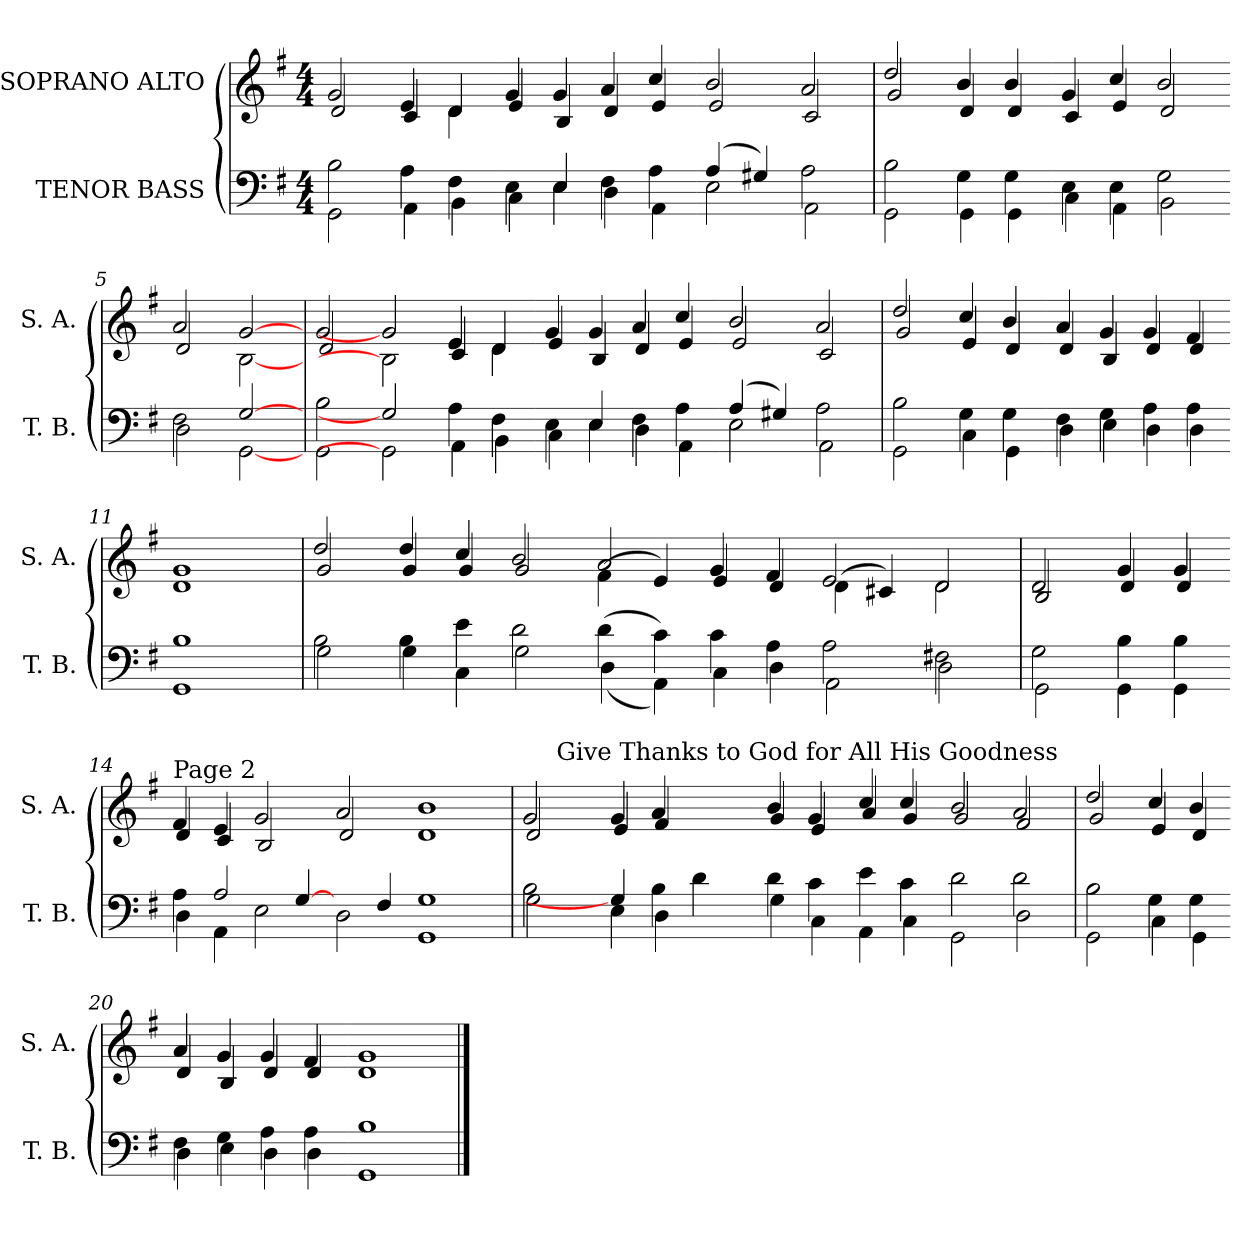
**kern	**kern
*part2	*part1
*staff2	*staff1
*I"TENOR BASS	*I"SOPRANO ALTO
*I'T. B.	*I'S. A.
!!LO:PB:g=z
*clefF4	*clefG2
*k[f#]	*k[f#]
*G:	*G:
*M4/4	*M4/4
=	=
*^	*^
2Bi\	2GGi\	2gi/	2di/
4Ai\	4AAi\	4ei/	4ci/
4F#i\	4BBi\	4di/	4di\
=1-	=1-	=1-	=1-
4Ei\	4Ci\	4gi/	4ei/
4Ei/	4Ei\	4gi/	4Bi/
4F#i\	4Di\	4ai/	4di/
4Ai\	4AAi\	4cci/	4ei/
=2-	=2-	=2-	=2-
(4Ai/	2Ei\	2bi/	2ei/
4G#Xi/)	.	.	.
2Ai\	2AAi\	2ai/	2ci/
=3	=3	=3	=3
2Bi\	2GGi\	2ddi/	2gi/
4Gi\	4GGi\	4bi/	4di/
4Gi\	4GGi\	4bi/	4di/
!!LO:LB:g=z	!!
=4-	=4-	=4-	=4-
4Ei\	4Ci\	4gi/	4ci/
4Ei\	4AAi\	4cci/	4ei/
2Gi\	2BBi\	2bi/	2di/
=5-	=5-	=5-	=5-
2F#i\	2Di\	2ai/	2di/
[2Gi	[2GGi	[2gi	[2Bi
=6	=6	=6	=6
2Bi\	2GGi\	2gi/	2di/
2Gi]	2GGi]	2gi]	2Bi]
4Ai\	4AAi\	4ei/	4ci/
4F#i\	4BBi\	4di/	4di\
=7-	=7-	=7-	=7-
4Ei\	4Ci\	4gi/	4ei/
4Ei/	4Ei\	4gi/	4Bi/
4F#i\	4Di\	4ai/	4di/
4Ai\	4AAi\	4cci/	4ei/
!!LO:LB:g=z	!!
=8-	=8-	=8-	=8-
(4Ai/	2Ei\	2bi/	2ei/
4G#Xi/)	.	.	.
2Ai\	2AAi\	2ai/	2ci/
=9	=9	=9	=9
2Bi\	2GGi\	2ddi/	2gi/
4Gi\	4Ci\	4cci/	4ei/
4Gi\	4GGi\	4bi/	4di/
=10-	=10-	=10-	=10-
4F#i\	4Di\	4ai/	4di/
4Gi\	4Ei\	4gi/	4Bi/
4Ai\	4Di\	4gi/	4di/
4Ai\	4Di\	4f#i/	4di/
=11-	=11-	=11-	=11-
1Bi	1GGi	1gi	1di
!!LO:LB:g=z	!!
=12	=12	=12	=12
2Bi\	2Gi\	2ddi/	2gi/
4Bi\	4Gi\	4ddi/	4gi/
4ei\	4Ci\	4cci/	4gi/
2di\	2Gi\	2bi/	2gi/
(4di\	(4Di\	2ai/	(4f#i\
4ci\)	4AAi\)	.	4ei/)
4ci\	4Ci\	4gi/	4ei/
4Ai\	4Di\	4f#i/	4di/
2Ai\	2AAi\	2ei/	(4di\
.	.	.	4c#Xi/)
2F#Xi\	2Di\	2di/	2di\
=13	=13	=13	=13
2Gi\	2GGi\	2di/	2Bi/
4Bi\	4GGi\	4gi/	4di/
4Bi\	4GGi\	4gi/	4di/
!!LO:PB:g=z	!!
=14-	=14-	=14-	=14-
!	!	!LO:TX:a:t=Page 2	!
4Ai\	4Di\	4f#i/	4di/
2Ai/	4AAi\	4ei/	4ci/
.	2Ei\	2gi/	2Bi/
[4Gi/	.	.	.
4ryy	2Di\	2ai/	2di/
4F#i/	.	.	.
1Gi	1GGi	1bi	1di
=15	=15	=15	=15
*	*	*	*^
2Bi\	2Gi\	2gi/	2di/	16ryy
.	.	.	.	32ryy
.	.	.	.	256ryy
.	.	.	.	1024ryy
!	!	!	!	!LO:TX:a:t=Give Thanks to God for All His Goodness
.	.	.	.	1ryy
4Gi/]	4Ei\	4gi/	4ei/	.
4Bi\	4Di\	4ai/	4f#i/	.
4di\	4ryy	4ryy	4ryy	.
.	.	.	.	8ryy
.	.	.	.	64ryy
.	.	.	.	128ryy
.	.	.	.	512.ryy
*	*	*	*v	*v
=16-	=16-	=16-	=16-
4di\	4Gi\	4bi/	4gi/
4ci\	4Ci\	4gi/	4ei/
!!LO:LB:g=z	!!
=17-	=17-	=17-	=17-
4ei\	4AAi\	4cci/	4ai/
4ci\	4Ci\	4cci/	4gi/
=18-	=18-	=18-	=18-
2di\	2GGi\	2bi/	2gi/
2di\	2Di\	2ai/	2f#i/
=19	=19	=19	=19
2Bi\	2GGi\	2ddi/	2gi/
4Gi\	4Ci\	4cci/	4ei/
4Gi\	4GGi\	4bi/	4di/
=20-	=20-	=20-	=20-
4F#i\	4Di\	4ai/	4di/
4Gi\	4Ei\	4gi/	4Bi/
4Ai\	4Di\	4gi/	4di/
4Ai\	4Di\	4f#i/	4di/
=21-	=21-	=21-	=21-
1Bi	1GGi	1gi	1di
*v	*v	*	*
*	*v	*v
==	==
*-	*-
